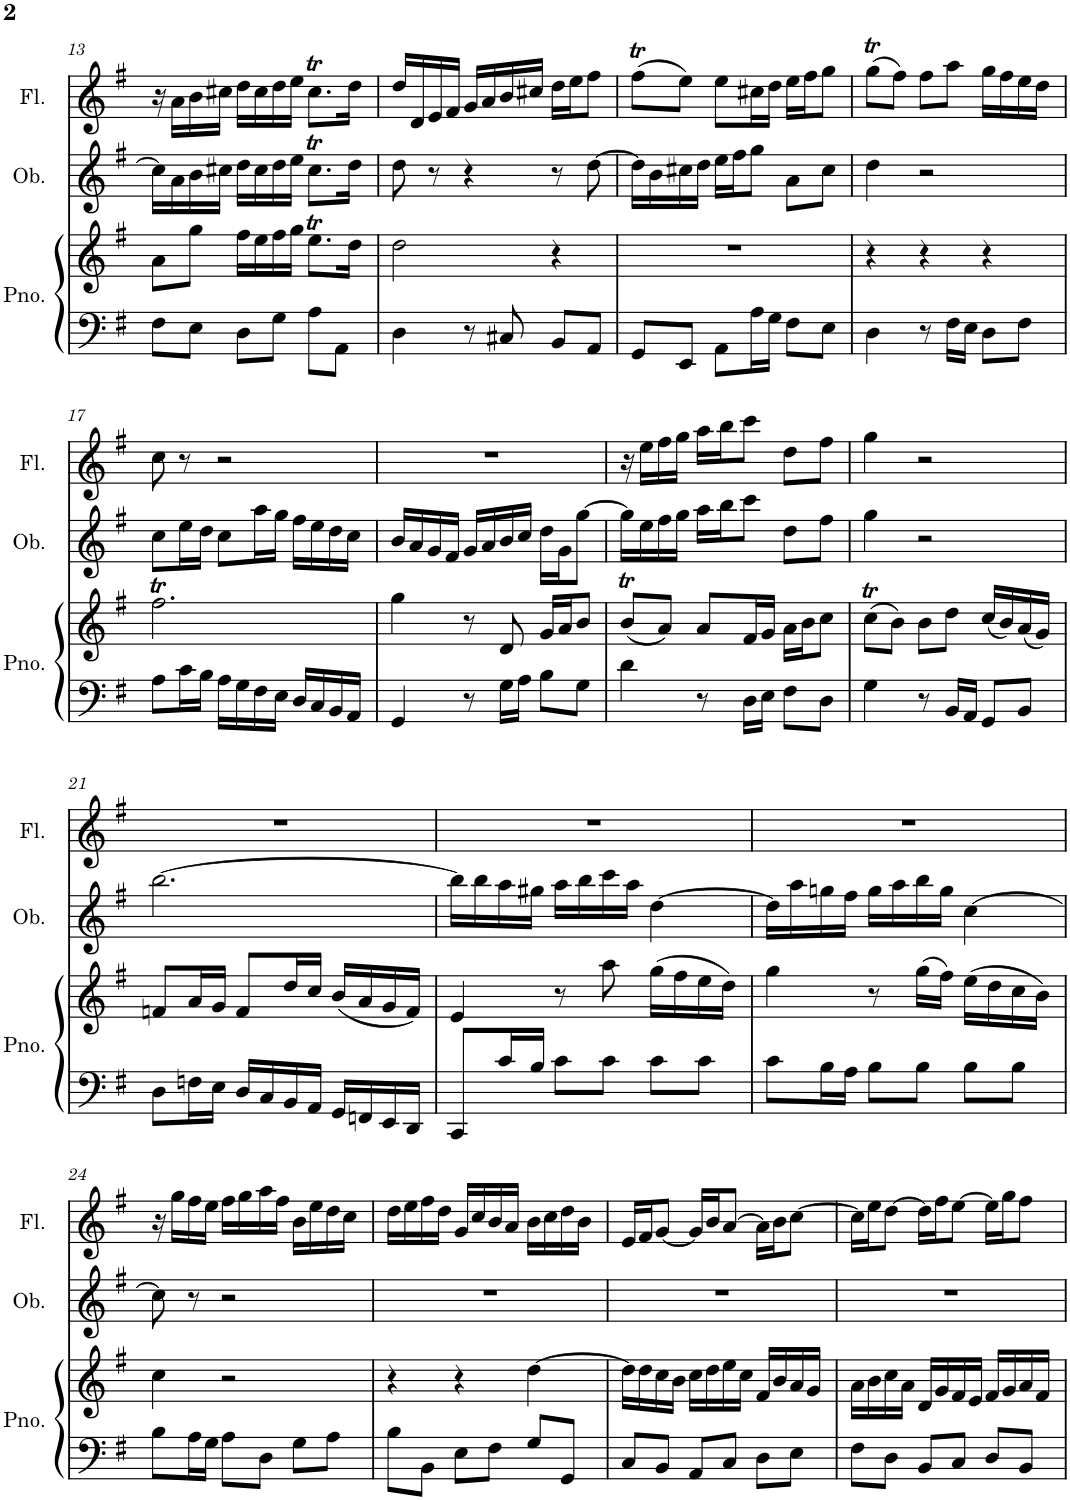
**kern	**kern	**kern	**kern
*part3	*part3	*part2	*part1
*staff4	*staff3	*staff2	*staff1
*I"Piano	*	*I"Oboe	*I"Flute
*I'Pno.	*	*I'Ob.	*I'Fl.
!!LO:PB:g=z
*clefF4	*clefG2	*clefG2	*clefG2
*k[f#]	*k[f#]	*k[f#]	*k[f#]
*M3/4	*M3/4	*M3/4	*M3/4
=13	=13	=13	=13
8F#\L	8a\L	16cc#\LL]	16r
.	.	16a\	16a\LL
8E\J	8gg\J	16b\	16b\
.	.	16cc#X\JJ	16cc#X\JJ
8D\L	16ff#\LL	16dd\LL	16dd\LL
.	16ee\	16cc#\	16cc#\
8G\J	16ff#\	16dd\	16dd\
.	16gg\JJ	16ee\JJ	16ee\JJ
8A\L	8.eeT\L	8.cc#t\L	8.cc#t\L
8AA\J	.	.	.
.	16dd\Jk	16dd\Jk	16dd\Jk
=14	=14	=14	=14
4D\	2dd\	8dd\	16dd/LL
.	.	.	16d/
.	.	8r	16e/
.	.	.	16f#/JJ
8r	.	4r	16g/LL
.	.	.	16a/
8C#X/	.	.	16b/
.	.	.	16cc#X/JJ
8BB/L	4r	8r	16dd\LL
.	.	.	16ee\J
8AA/J	.	[8dd\	8ff#\J
=15	=15	=15	=15
8GG/L	2.r	16dd\LL]	(8ff#t\L
.	.	16b\	.
8EE/J	.	16cc#X\	8ee\J)
.	.	16dd\JJ	.
8AA\L	.	16ee\LL	8ee\L
.	.	16ff#\J	.
16A\L	.	8gg\J	16cc#X\L
16G\JJ	.	.	16dd\JJ
8F#\L	.	8a\L	16ee\LL
.	.	.	16ff#\J
8E\J	.	8cc#\J	8gg\J
=16	=16	=16	=16
4D\	4r	4dd\	(8ggT\L
.	.	.	8ff#\J)
8r	4r	2r	8ff#\L
16F#\LL	.	.	8aa\J
16E\JJ	.	.	.
8D\L	4r	.	16gg\LL
.	.	.	16ff#\
8F#\J	.	.	16ee\
.	.	.	16dd\JJ
!!LO:LB:g=z
=17	=17	=17	=17
8A\L	2.ff#t\	8cc\L	8cc\
16c\L	.	16ee\L	8r
16B\JJ	.	16dd\JJ	.
16A\LL	.	8cc\L	2r
16G\	.	.	.
16F#\	.	16aa\L	.
16E\JJ	.	16gg\JJ	.
16D/LL	.	16ff#\LL	.
16C/	.	16ee\	.
16BB/	.	16dd\	.
16AA/JJ	.	16cc\JJ	.
=18	=18	=18	=18
4GG/	4gg\	16b/LL	2.r
.	.	16a/	.
.	.	16g/	.
.	.	16f#/JJ	.
8r	8r	16g/LL	.
.	.	16a/	.
16G\LL	8d/	16b/	.
16A\JJ	.	16cc/JJ	.
8B\L	16g/LL	16dd\LL	.
.	16a/J	16g\J	.
8G\J	8b/J	[8gg\J	.
=19	=19	=19	=19
4d\	(8bt/L	16gg\LL]	16r
.	.	16ee\	16ee\LL
.	8a/J)	16ff#\	16ff#\
.	.	16gg\JJ	16gg\JJ
8r	8a/L	16aa\LL	16aa\LL
.	.	16bb\J	16bb\J
16D\LL	16f#/L	8ccc\J	8ccc\J
16E\JJ	16g/JJ	.	.
8F#\L	16a\LL	8dd\L	8dd\L
.	16b\J	.	.
8D\J	8cc\J	8ff#\J	8ff#\J
=20	=20	=20	=20
4G\	(8ccT\L	4gg\	4gg\
.	8b\J)	.	.
8r	8b\L	2r	2r
16BB/LL	8dd\J	.	.
16AA/JJ	.	.	.
8GG/L	(16cc/LL	.	.
.	16b/)	.	.
8BB/J	(16a/	.	.
.	16g/JJ)	.	.
!!LO:LB:g=z
=21	=21	=21	=21
8D\L	8fn/L	[2.bb\	2.r
16Fn\L	16a/L	.	.
16E\JJ	16g/JJ	.	.
16D/LL	8f/L	.	.
16C/	.	.	.
16BB/	16dd/L	.	.
16AA/JJ	16cc/JJ	.	.
16GG/LL	(16b/LL	.	.
16FFn/	16a/	.	.
16EE/	16g/	.	.
16DD/JJ	16f/JJ)	.	.
=22	=22	=22	=22
8CC/L	4e/	16bb\LL]	2.r
.	.	16bb\	.
16c/L	.	16aa\	.
16B/JJ	.	16gg#X\JJ	.
8c\L	8r	16aa\LL	.
.	.	16bb\	.
8c\J	8aa\	16ccc\	.
.	.	16aa\JJ	.
8c\L	(16gg\LL	[4dd\	.
.	16ff#\	.	.
8c\J	16ee\	.	.
.	16dd\JJ)	.	.
=23	=23	=23	=23
8c\L	4gg\	16dd\LL]	2.r
.	.	16aa\	.
16B\L	.	16ggn\	.
16A\JJ	.	16ff#\JJ	.
8B\L	8r	16gg\LL	.
.	.	16aa\	.
8B\J	(16gg\LL	16bb\	.
.	16ff#\JJ)	16gg\JJ	.
8B\L	(16ee\LL	[4cc\	.
.	16dd\	.	.
8B\J	16cc\	.	.
.	16b\JJ)	.	.
!!LO:LB:g=z
=24	=24	=24	=24
8B\L	4cc\	8cc\]	16r
.	.	.	16gg\LL
16A\L	.	8r	16ff#\
16G\JJ	.	.	16ee\JJ
8A\L	2r	2r	16ff#\LL
.	.	.	16gg\
8D\J	.	.	16aa\
.	.	.	16ff#\JJ
8G\L	.	.	16b\LL
.	.	.	16ee\
8A\J	.	.	16dd\
.	.	.	16cc\JJ
=25	=25	=25	=25
8B\L	4r	2.r	16dd\LL
.	.	.	16ee\
8BB\J	.	.	16ff#\
.	.	.	16dd\JJ
8E\L	4r	.	16g/LL
.	.	.	16cc/
8F#\J	.	.	16b/
.	.	.	16a/JJ
8G/L	[4dd\	.	16b\LL
.	.	.	16cc\
8GG/J	.	.	16dd\
.	.	.	16b\JJ
=26	=26	=26	=26
8C/L	16dd\LL]	2.r	16e/LL
.	16dd\	.	16f#/J
8BB/J	16cc\	.	[8g/J
.	16b\JJ	.	.
8AA/L	16cc\LL	.	16g/LL]
.	16dd\	.	16b/J
8C/J	16ee\	.	[8a/J
.	16cc\JJ	.	.
8D\L	16f#/LL	.	16a\LL]
.	16b/	.	16b\J
8E\J	16a/	.	[8cc\J
.	16g/JJ	.	.
=27	=27	=27	=27
8F#\L	16a\LL	2.r	16cc\LL]
.	16b\	.	16ee\J
8D\J	16cc\	.	[8dd\J
.	16a\JJ	.	.
8BB/L	16d/LL	.	16dd\LL]
.	16g/	.	16ff#\J
8C/J	16f#/	.	[8ee\J
.	16e/JJ	.	.
8D/L	16f#/LL	.	16ee\LL]
.	16g/	.	16gg\J
8BB/J	16a/	.	8ff#\J
.	16f#/JJ	.	.
=	=	=	=
*-	*-	*-	*-
